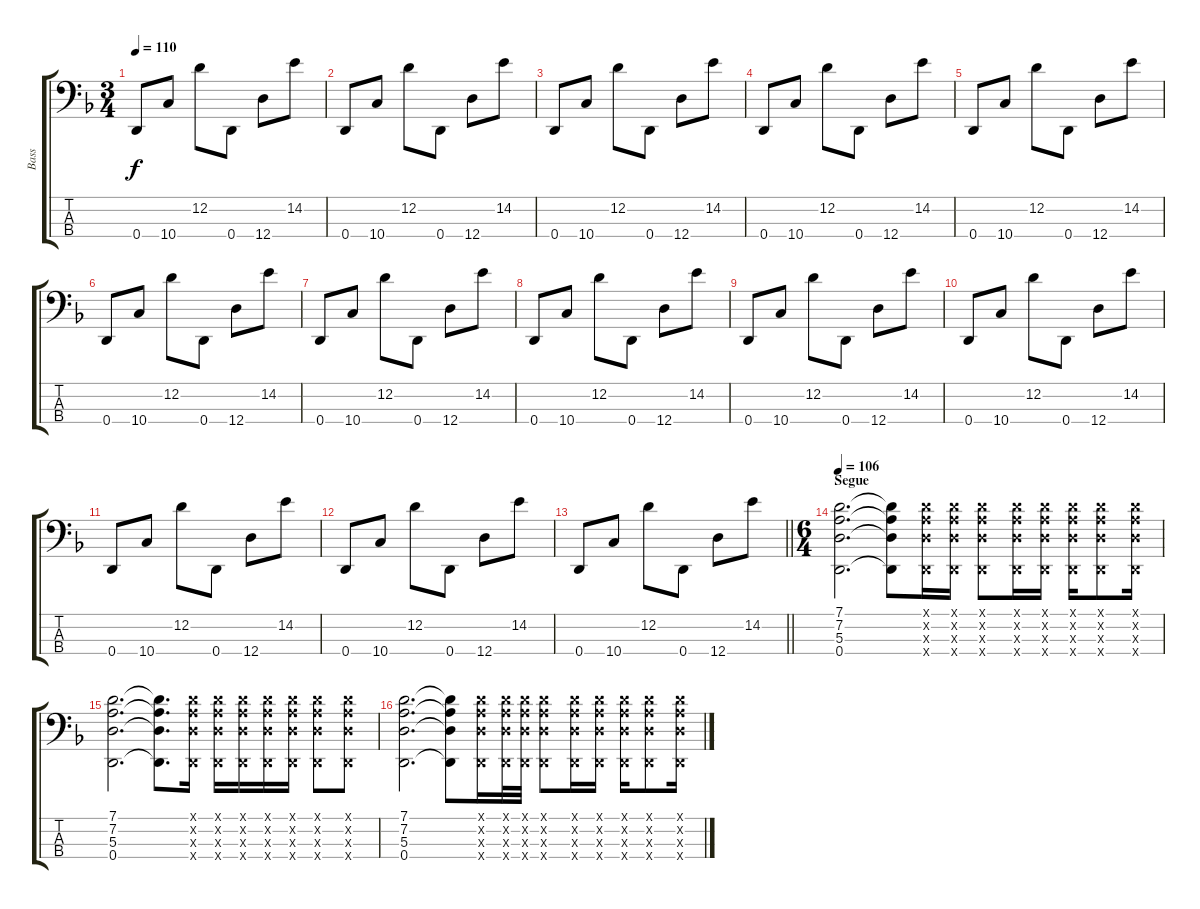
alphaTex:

\track ("Bass" "Bass") {instrument slapbass2}
\staff {score tabs}
\tuning (G2 D2 A1 D1) {hide}
\ts (3 4)
\tempo 110
\clef f4
\ks dminor
0.4.8{dy f} 10.4.8 12.2.8 0.4.8 12.4.8 14.2.8 |
0.4.8 10.4.8 12.2.8 0.4.8 12.4.8 14.2.8 |
0.4.8 10.4.8 12.2.8 0.4.8 12.4.8 14.2.8 |
0.4.8 10.4.8 12.2.8 0.4.8 12.4.8 14.2.8 |
0.4.8 10.4.8 12.2.8 0.4.8 12.4.8 14.2.8 |
0.4.8 10.4.8 12.2.8 0.4.8 12.4.8 14.2.8 |
0.4.8 10.4.8 12.2.8 0.4.8 12.4.8 14.2.8 |
0.4.8 10.4.8 12.2.8 0.4.8 12.4.8 14.2.8 |
0.4.8 10.4.8 12.2.8 0.4.8 12.4.8 14.2.8 |
0.4.8 10.4.8 12.2.8 0.4.8 12.4.8 14.2.8 |
0.4.8 10.4.8 12.2.8 0.4.8 12.4.8 14.2.8 |
0.4.8 10.4.8 12.2.8 0.4.8 12.4.8 14.2.8 |
\barLineRight lightlight
0.4.8 10.4.8 12.2.8 0.4.8 12.4.8 14.2.8 |
\ts (6 4)
\section ("" "Segue")
\tempo 106
(7.1 7.2 5.3 0.4).2{d volume 13 instrument overdrivenguitar} (7.1{t} 7.2{t} 5.3{t} 0.4{t}).8 (7.1{x} 7.2{x} 5.3{x} 0.4{x}).16 (7.1{x} 7.2{x} 5.3{x} 0.4{x}).16 (7.1{x} 7.2{x} 5.3{x} 0.4{x}).8 (7.1{x} 7.2{x} 5.3{x} 0.4{x}).16 (7.1{x} 7.2{x} 5.3{x} 0.4{x}).16 (7.1{x} 7.2{x} 5.3{x} 0.4{x}).16 (7.1{x} 7.2{x} 5.3{x} 0.4{x}).8 (7.1{x} 7.2{x} 5.3{x} 0.4{x}).16 |
(7.1 7.2 5.3 0.4).2{d} (7.1{t} 7.2{t} 5.3{t} 0.4{t}).8{d} (7.1{x} 7.2{x} 5.3{x} 0.4{x}).16 (7.1{x} 7.2{x} 5.3{x} 0.4{x}).16 (7.1{x} 7.2{x} 5.3{x} 0.4{x}).16 (7.1{x} 7.2{x} 5.3{x} 0.4{x}).16 (7.1{x} 7.2{x} 5.3{x} 0.4{x}).16 (7.1{x} 7.2{x} 5.3{x} 0.4{x}).8 (7.1{x} 7.2{x} 5.3{x} 0.4{x}).8 |
(7.1 7.2 5.3 0.4).2{d} (7.1{t} 7.2{t} 5.3{t} 0.4{t}).8 (7.1{x} 7.2{x} 5.3{x} 0.4{x}).16 (7.1{x} 7.2{x} 5.3{x} 0.4{x}).32 (7.1{x} 7.2{x} 5.3{x} 0.4{x}).32 (7.1{x} 7.2{x} 5.3{x} 0.4{x}).8 (7.1{x} 7.2{x} 5.3{x} 0.4{x}).16 (7.1{x} 7.2{x} 5.3{x} 0.4{x}).16 (7.1{x} 7.2{x} 5.3{x} 0.4{x}).16 (7.1{x} 7.2{x} 5.3{x} 0.4{x}).8 (7.1{x} 7.2{x} 5.3{x} 0.4{x}).16
